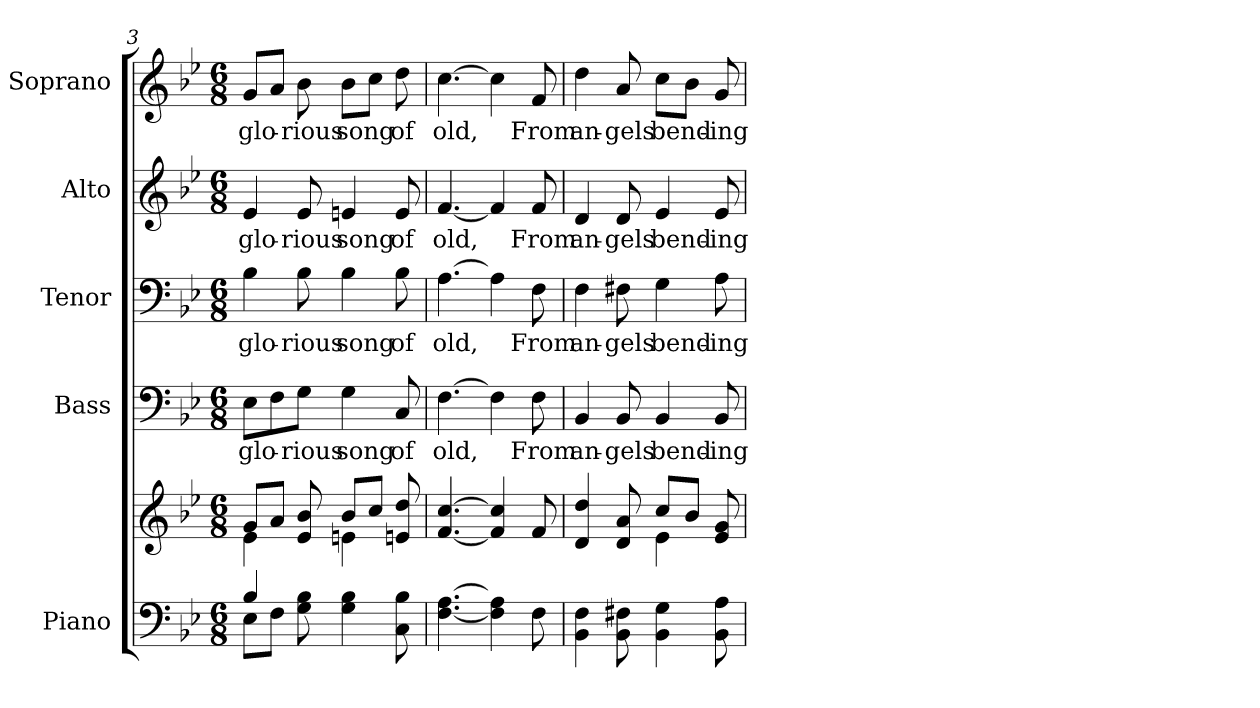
**kern	**kern	**kern	**text	**kern	**text	**kern	**text	**kern	**text
*part5	*part5	*part4	*part4	*part3	*part3	*part2	*part2	*part1	*part1
*staff6	*staff5	*staff4	*staff4	*staff3	*staff3	*staff2	*staff2	*staff1	*staff1
*I"Piano	*	*I"Bass	*	*I"Tenor	*	*I"Alto	*	*I"Soprano	*
*I'Pno.	*	*I'B.	*	*I'T.	*	*I'A.	*	*I'S.	*
!!LO:PB:g=z
*clefF4	*clefG2	*clefF4	*	*clefF4	*	*clefG2	*	*clefG2	*
*k[b-e-]	*k[b-e-]	*k[b-e-]	*	*k[b-e-]	*	*k[b-e-]	*	*k[b-e-]	*
*B-:	*B-:	*B-:	*	*B-:	*	*B-:	*	*B-:	*
*M6/8	*M6/8	*M6/8	*	*M6/8	*	*M6/8	*	*M6/8	*
=3	=3	=3	=3	=3	=3	=3	=3	=3	=3
*^	*^	*	*	*	*	*	*	*	*
!	!	!	!	!	!LO:LY:b:color=#000000	!	!	!	!	!	!
!	!	!	!	!	!	!	!LO:LY:b:color=#000000	!	!	!	!
!	!	!	!	!	!	!	!	!	!LO:LY:b:color=#000000	!	!
!	!	!	!	!	!	!	!	!	!	!	!LO:LY:b:color=#000000
4B-i/	8E-i\L	8gi/L	4e-i\	8E-i\L	glo-	4B-i\	glo-	4e-i/	glo-	8gi/L	glo-
.	8Fi\J	8ai/J	.	8Fi\	.	.	.	.	.	8ai/J	.
!	!	!	!	!	!LO:LY:b:color=#000000	!	!	!	!	!	!
!	!	!	!	!	!	!	!LO:LY:b:color=#000000	!	!	!	!
!	!	!	!	!	!	!	!	!	!LO:LY:b:color=#000000	!	!
!	!	!	!	!	!	!	!	!	!	!	!LO:LY:b:color=#000000
8Gi\ 8B-i	8ryy	8e-i/ 8b-i	8ryy	8Gi\J	-rious	8B-i\	-rious	8e-i/	-rious	8b-i\	-rious
!	!	!	!	!	!LO:LY:b:color=#000000	!	!	!	!	!	!
!	!	!	!	!	!	!	!LO:LY:b:color=#000000	!	!	!	!
!	!	!	!	!	!	!	!	!	!LO:LY:b:color=#000000	!	!
!	!	!	!	!	!	!	!	!	!	!	!LO:LY:b:color=#000000
4Gi\ 4B-i	4.ryy	8b-i/L	4eni\	4Gi\	song	4B-i\	song	4eni/	song	8b-i\L	song
.	.	8cci/J	.	.	.	.	.	.	.	8cci\J	.
!	!	!	!	!	!LO:LY:b:color=#000000	!	!	!	!	!	!
!	!	!	!	!	!	!	!LO:LY:b:color=#000000	!	!	!	!
!	!	!	!	!	!	!	!	!	!LO:LY:b:color=#000000	!	!
!	!	!	!	!	!	!	!	!	!	!	!LO:LY:b:color=#000000
8Ci\ 8B-i	.	8eni/ 8ddi	8ryy	8Ci/	of	8B-i\	of	8ei/	of	8ddi\	of
*v	*v	*	*	*	*	*	*	*	*	*	*
*	*v	*v	*	*	*	*	*	*	*	*
=4	=4	=4	=4	=4	=4	=4	=4	=4	=4
*	*^	*	*	*	*	*	*	*	*
!	!	!	!	!LO:LY:b:color=#000000	!	!	!	!	!	!
*	*v	*v	*	*	*	*	*	*	*	*
*	*^	*	*	*	*	*	*	*	*
!	!	!	!	!	!	!LO:LY:b:color=#000000	!	!	!	!
*	*v	*v	*	*	*	*	*	*	*	*
*	*^	*	*	*	*	*	*	*	*
!	!	!	!	!	!	!	!	!LO:LY:b:color=#000000	!	!
*	*v	*v	*	*	*	*	*	*	*	*
*	*^	*	*	*	*	*	*	*	*
!	!	!	!	!	!	!	!	!	!	!LO:LY:b:color=#000000
*	*v	*v	*	*	*	*	*	*	*	*
[<4.Fi\ [>4.Ai	[<4.fi/ [>4.cci	[>4.Fi\	old,	[>4.Ai\	old,	[<4.fi/	old,	[>4.cci\	old,
4Fi\] 4Ai]	4fi/] 4cci]	4Fi\]	.	4Ai\]	.	4fi/]	.	4cci\]	.
!	!	!	!LO:LY:b:color=#000000	!	!	!	!	!	!
!	!	!	!	!	!LO:LY:b:color=#000000	!	!	!	!
!	!	!	!	!	!	!	!LO:LY:b:color=#000000	!	!
!	!	!	!	!	!	!	!	!	!LO:LY:b:color=#000000
8Fi\	8fi/	8Fi\	From	8Fi\	From	8fi/	From	8fi/	From
!!LO:PB:g=z
=5	=5	=5	=5	=5	=5	=5	=5	=5	=5
*	*^	*	*	*	*	*	*	*	*
!	!	!	!	!LO:LY:b:color=#000000	!	!	!	!	!	!
!	!	!	!	!	!	!LO:LY:b:color=#000000	!	!	!	!
!	!	!	!	!	!	!	!	!LO:LY:b:color=#000000	!	!
!	!	!	!	!	!	!	!	!	!	!LO:LY:b:color=#000000
4BB-i\ 4Fi	4di/ 4ddi	4.ryy	4BB-i/	an-	4Fi\	an-	4di/	an-	4ddi\	an-
!	!	!	!	!LO:LY:b:color=#000000	!	!	!	!	!	!
!	!	!	!	!	!	!LO:LY:b:color=#000000	!	!	!	!
!	!	!	!	!	!	!	!	!LO:LY:b:color=#000000	!	!
!	!	!	!	!	!	!	!	!	!	!LO:LY:b:color=#000000
8BB-i\ 8F#Xi	8di/ 8ai	.	8BB-i/	-gels	8F#Xi\	-gels	8di/	-gels	8ai/	-gels
!	!	!	!	!LO:LY:b:color=#000000	!	!	!	!	!	!
!	!	!	!	!	!	!LO:LY:b:color=#000000	!	!	!	!
!	!	!	!	!	!	!	!	!LO:LY:b:color=#000000	!	!
!	!	!	!	!	!	!	!	!	!	!LO:LY:b:color=#000000
4BB-i\ 4Gi	8cci/L	4e-i\	4BB-i/	bend-	4Gi\	bend-	4e-i/	bend-	8cci\L	bend-
.	8b-i/J	.	.	.	.	.	.	.	8b-i\J	.
!	!	!	!	!LO:LY:b:color=#000000	!	!	!	!	!	!
!	!	!	!	!	!	!LO:LY:b:color=#000000	!	!	!	!
!	!	!	!	!	!	!	!	!LO:LY:b:color=#000000	!	!
!	!	!	!	!	!	!	!	!	!	!LO:LY:b:color=#000000
8BB-i\ 8Ai	8e-i/ 8gi	8ryy	8BB-i/	-ing	8Ai\	-ing	8e-i/	-ing	8gi/	-ing
*	*v	*v	*	*	*	*	*	*	*	*
=	=	=	=	=	=	=	=	=	=
*-	*-	*-	*-	*-	*-	*-	*-	*-	*-
